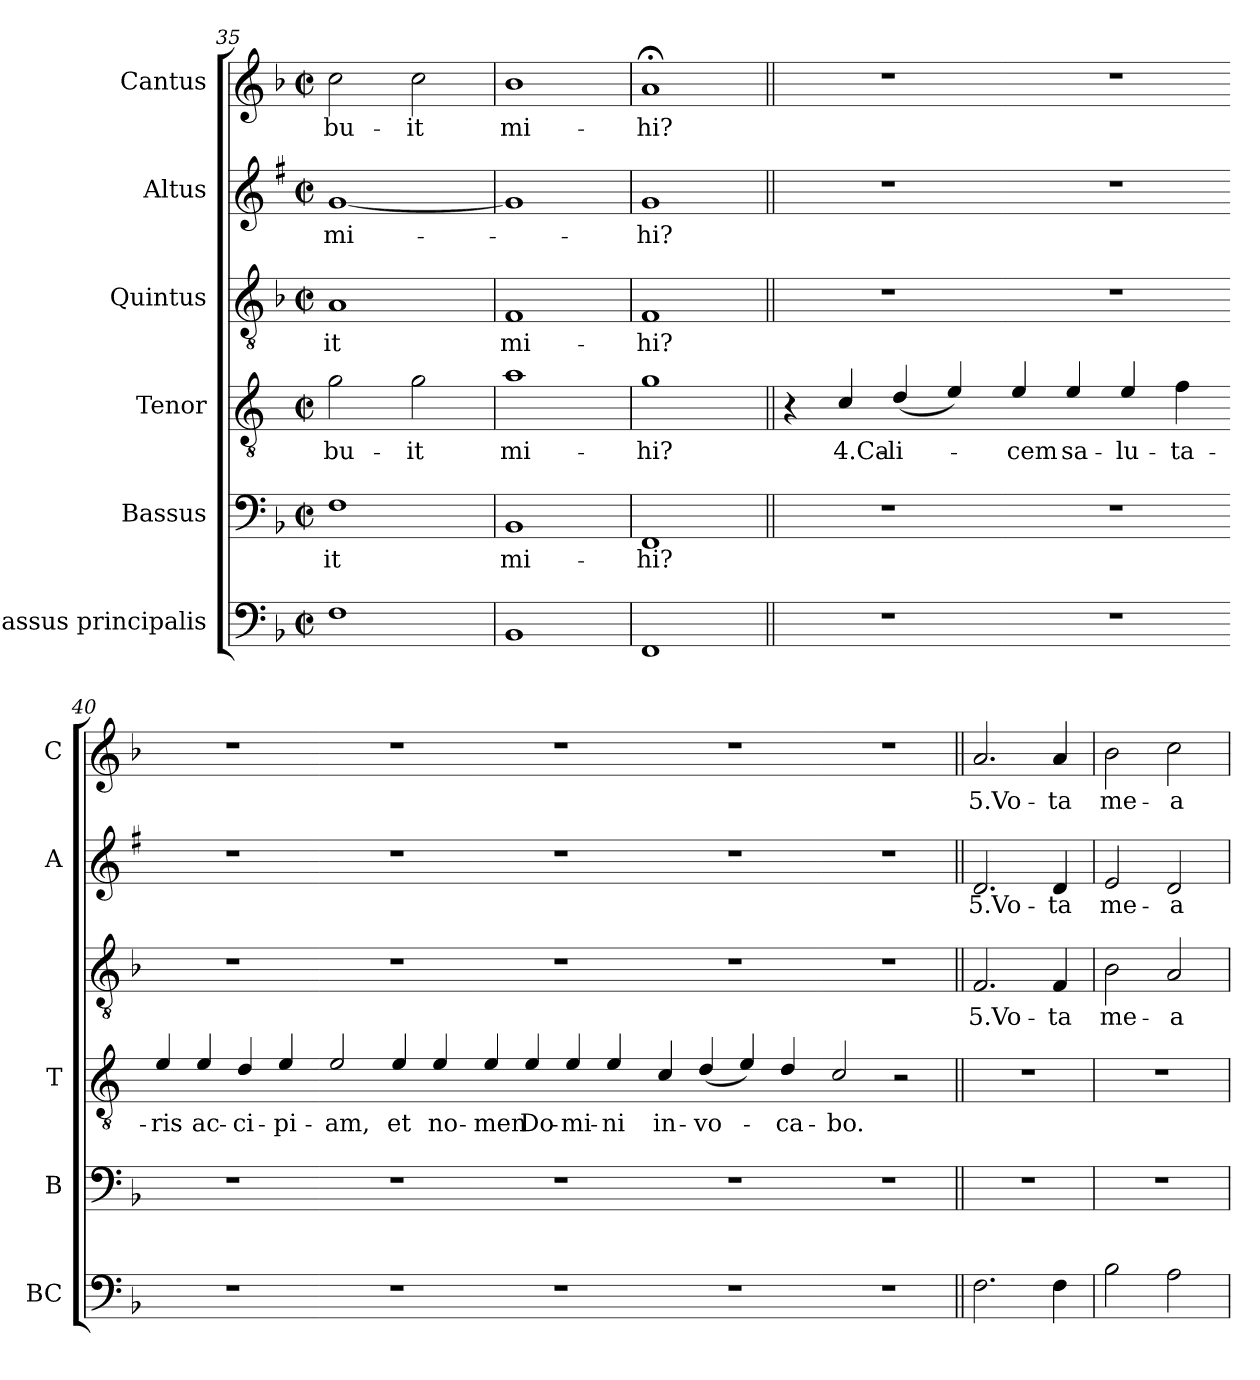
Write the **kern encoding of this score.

**kern	**kern	**text	**kern	**text	**kern	**text	**kern	**text	**kern	**text
*part6	*part5	*part5	*part4	*part4	*part3	*part3	*part2	*part2	*part1	*part1
*staff6	*staff5	*staff5	*staff4	*staff4	*staff3	*staff3	*staff2	*staff2	*staff1	*staff1
*I"Bassus principalis	*I"Bassus	*	*I"Tenor	*	*I"Quintus	*	*I"Altus	*	*I"Cantus	*
*I'BC	*I'B	*	*I'T	*	*	*	*I'A	*	*I'C	*
*clefF4	*clefF4	*	*clefGv2	*	*clefGv2	*	*clefG2	*	*clefG2	*
*	*	*	*ITrd4c7	*	*	*	*ITrd1c2	*	*	*
*k[b-]	*k[b-]	*	*k[b-]	*	*k[b-]	*	*k[b-]	*	*k[b-]	*
*F:	*F:	*	*F:	*	*F:	*	*F:	*	*F:	*
*M2/2	*M2/2	*	*M2/2	*	*M2/2	*	*M2/2	*	*M2/2	*
*met(c|)	*met(c|)	*	*met(c|)	*	*met(c|)	*	*met(c|)	*	*met(c|)	*
=35	=35	=35	=35	=35	=35	=35	=35	=35	=35	=35
!	!	!LO:LY:b	!	!LO:LY:b	!	!LO:LY:b	!	!LO:LY:b	!	!LO:LY:b
1F	1F	-it	2c\	-bu-	1A	-it	[1f	mi-	2cc\	-bu-
!	!	!	!	!LO:LY:b	!	!	!	!	!	!LO:LY:b
.	.	.	2c\	-it	.	.	.	.	2cc\	-it
=36	=36	=36	=36	=36	=36	=36	=36	=36	=36	=36
!	!	!LO:LY:b	!	!LO:LY:b	!	!LO:LY:b	!	!	!	!LO:LY:b
1BB-	1BB-	mi-	1d	mi-	1F	mi-	1f]	.	1b-	mi-
=37	=37	=37	=37	=37	=37	=37	=37	=37	=37	=37
!	!	!LO:LY:b	!	!LO:LY:b	!	!LO:LY:b	!	!LO:LY:b	!	!LO:LY:b
1FF	1FF	-hi?	1c	-hi?	1F	-hi?	1f	-hi?	1a;<	-hi?
=38||	=38||	=38||	=38||	=38||	=38||	=38||	=38||	=38||	=38||	=38||
1r	1r	.	4r	.	1r	.	1r	.	1r	.
!	!	!	!	!LO:LY:b	!	!	!	!	!	!
.	.	.	4F/	4.Ca-	.	.	.	.	.	.
!	!	!	!	!LO:LY:b	!	!	!	!	!	!
.	.	.	(<4G/	-li-	.	.	.	.	.	.
.	.	.	4A/)	.	.	.	.	.	.	.
=39-	=39-	=39-	=39-	=39-	=39-	=39-	=39-	=39-	=39-	=39-
!	!	!	!	!LO:LY:b	!	!	!	!	!	!
1r	1r	.	4A/	-cem	1r	.	1r	.	1r	.
!	!	!	!	!LO:LY:b	!	!	!	!	!	!
.	.	.	4A/	sa-	.	.	.	.	.	.
!	!	!	!	!LO:LY:b	!	!	!	!	!	!
.	.	.	4A/	-lu-	.	.	.	.	.	.
!	!	!	!	!LO:LY:b	!	!	!	!	!	!
.	.	.	4B-\	-ta-	.	.	.	.	.	.
=40-	=40-	=40-	=40-	=40-	=40-	=40-	=40-	=40-	=40-	=40-
!	!	!	!	!LO:LY:b	!	!	!	!	!	!
1r	1r	.	4A/	-ris	1r	.	1r	.	1r	.
!	!	!	!	!LO:LY:b	!	!	!	!	!	!
.	.	.	4A/	ac-	.	.	.	.	.	.
!	!	!	!	!LO:LY:b	!	!	!	!	!	!
.	.	.	4G/	-ci-	.	.	.	.	.	.
!	!	!	!	!LO:LY:b	!	!	!	!	!	!
.	.	.	4A/	-pi-	.	.	.	.	.	.
=41-	=41-	=41-	=41-	=41-	=41-	=41-	=41-	=41-	=41-	=41-
!	!	!	!	!LO:LY:b	!	!	!	!	!	!
1r	1r	.	2A/	-am,	1r	.	1r	.	1r	.
!	!	!	!	!LO:LY:b	!	!	!	!	!	!
.	.	.	4A/	et	.	.	.	.	.	.
!	!	!	!	!LO:LY:b	!	!	!	!	!	!
.	.	.	4A/	no-	.	.	.	.	.	.
=42-	=42-	=42-	=42-	=42-	=42-	=42-	=42-	=42-	=42-	=42-
!	!	!	!	!LO:LY:b	!	!	!	!	!	!
1r	1r	.	4A/	-men	1r	.	1r	.	1r	.
!	!	!	!	!LO:LY:b	!	!	!	!	!	!
.	.	.	4A/	Do-	.	.	.	.	.	.
!	!	!	!	!LO:LY:b	!	!	!	!	!	!
.	.	.	4A/	-mi-	.	.	.	.	.	.
!	!	!	!	!LO:LY:b	!	!	!	!	!	!
.	.	.	4A/	-ni	.	.	.	.	.	.
!!LO:PB:g=z
=43-	=43-	=43-	=43-	=43-	=43-	=43-	=43-	=43-	=43-	=43-
!	!	!	!	!LO:LY:b	!	!	!	!	!	!
1r	1r	.	4F/	in-	1r	.	1r	.	1r	.
!	!	!	!	!LO:LY:b	!	!	!	!	!	!
.	.	.	(<4G/	-vo-	.	.	.	.	.	.
.	.	.	4A/)	.	.	.	.	.	.	.
!	!	!	!	!LO:LY:b	!	!	!	!	!	!
.	.	.	4G/	-ca-	.	.	.	.	.	.
=44-	=44-	=44-	=44-	=44-	=44-	=44-	=44-	=44-	=44-	=44-
!	!	!	!	!LO:LY:b	!	!	!	!	!	!
1r	1r	.	2F/	-bo.	1r	.	1r	.	1r	.
.	.	.	2r	.	.	.	.	.	.	.
=45||	=45||	=45||	=45||	=45||	=45||	=45||	=45||	=45||	=45||	=45||
!	!	!	!	!	!	!LO:LY:b	!	!LO:LY:b	!	!LO:LY:b
2.F\	1r	.	1r	.	2.F/	5.Vo-	2.c/	5.Vo-	2.a/	5.Vo-
!	!	!	!	!	!	!LO:LY:b	!	!LO:LY:b	!	!LO:LY:b
4F\	.	.	.	.	4F/	-ta	4c/	-ta	4a/	-ta
=46	=46	=46	=46	=46	=46	=46	=46	=46	=46	=46
!	!	!	!	!	!	!LO:LY:b	!	!LO:LY:b	!	!LO:LY:b
2B-\	1r	.	1r	.	2B-\	me-	2d/	me-	2b-\	me-
!	!	!	!	!	!	!LO:LY:b	!	!LO:LY:b	!	!LO:LY:b
2A\	.	.	.	.	2A/	-a	2c/	-a	2cc\	-a
=	=	=	=	=	=	=	=	=	=	=
*-	*-	*-	*-	*-	*-	*-	*-	*-	*-	*-
